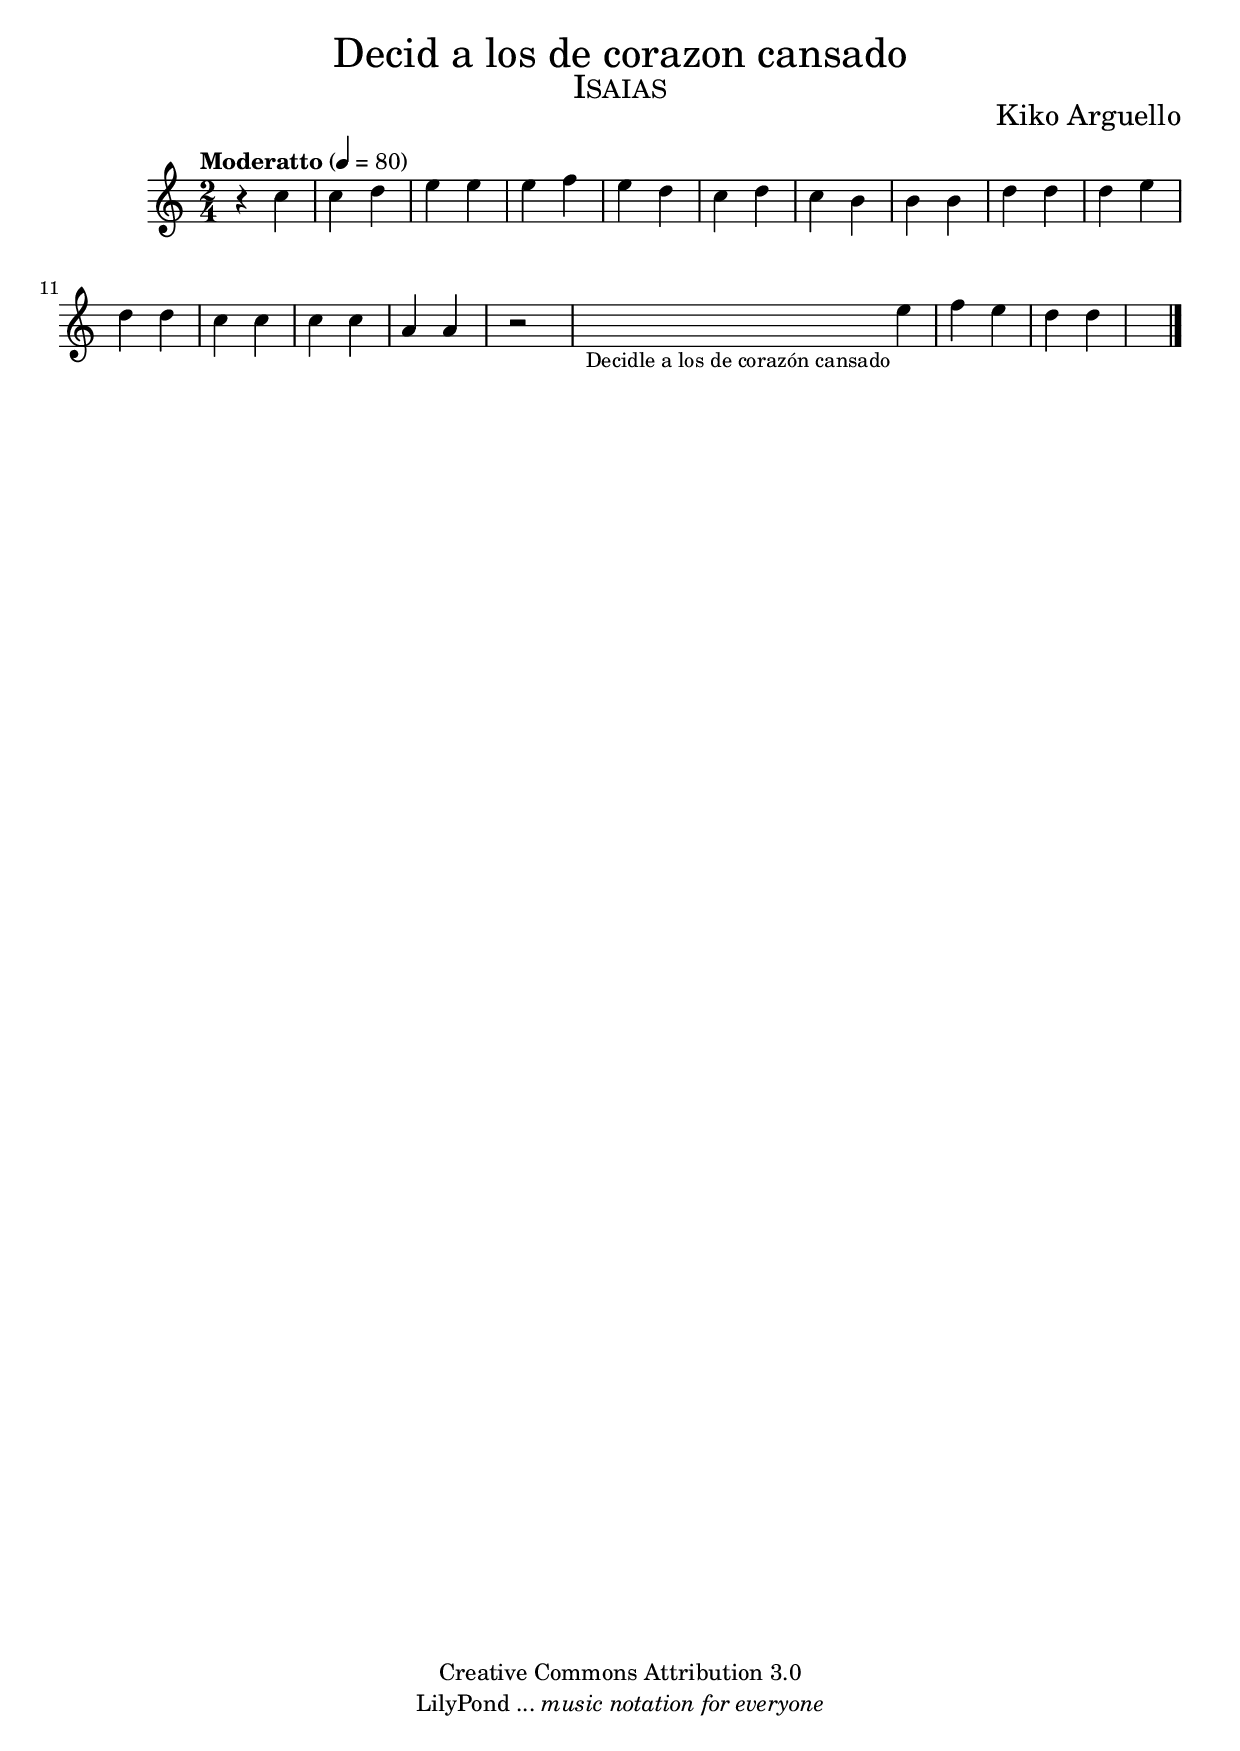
% ****************************************************************
%	Decid a los de corazon cansado - Instrumento
%	by serach.sam@
% ****************************************************************
\language "espanol"
\version "2.19.80"

% --- Includes
%\include "texto.ily"

% --- Tamaño del pentagrama
%#(set-global-staff-size 25)

% --- Parametro globales
global = {
  \tempo "Moderatto" 4 = 80
  \clef treble
  \key la \minor
  \time 2/4 s1*33
  \bar "|." }

% --- Cabecera
\markup { \fill-line { \center-column { \fontsize #5 "Decid a los de corazon cansado" \fontsize #3 \caps "Isaias" } } }
\markup { \fill-line { " " \center-column { \fontsize #2 "Kiko Arguello" } } }
\header {
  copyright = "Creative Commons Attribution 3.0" 
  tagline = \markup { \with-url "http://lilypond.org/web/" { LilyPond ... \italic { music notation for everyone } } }
  breakbefore = ##t
}

% --- Musica
instrumento = \relative do'' {
  \compressFullBarRests
  %Escribir la musica aqui...
  r4 do
  do4 re
  mi4 mi
  mi4 fa
  mi4 re
  do4 re
  do4 si
  si4 si
  re4 re
  re4 mi
  re4 re
  do4 do
  do4 do
  la4 la
  r2
  \textLengthOn
  s4_\markup {
    \center-column { 
      \small "Decidle a los de corazón cansado"
    } 
  } mi'4
  fa4 mi
  re4 re
\textLengthOff
}

% --- Acordes
acordes = \new ChordNames {
  \set chordChanges = ##t
  \italianChords
  \chordmode { 
      
  }
}

% --- Partitura
\score {
  <<
    \acordes
    \new Staff { <<
       \set Staff.midiInstrument = #"flute"
       \global
       \instrumento
    >>}
  >>
  \midi {}
  \layout {}
}

% --- Pagina
\paper {
  #( set-default-paper-size "letter" )
}

%{
convert-ly (GNU LilyPond) 2.19.82  convert-ly: Procesando «»...
Aplicando la conversión: 2.19.2, 2.19.7, 2.19.11, 2.19.16, 2.19.22,
2.19.24, 2.19.28, 2.19.29, 2.19.32, 2.19.40, 2.19.46, 2.19.49, 2.19.80
%}
